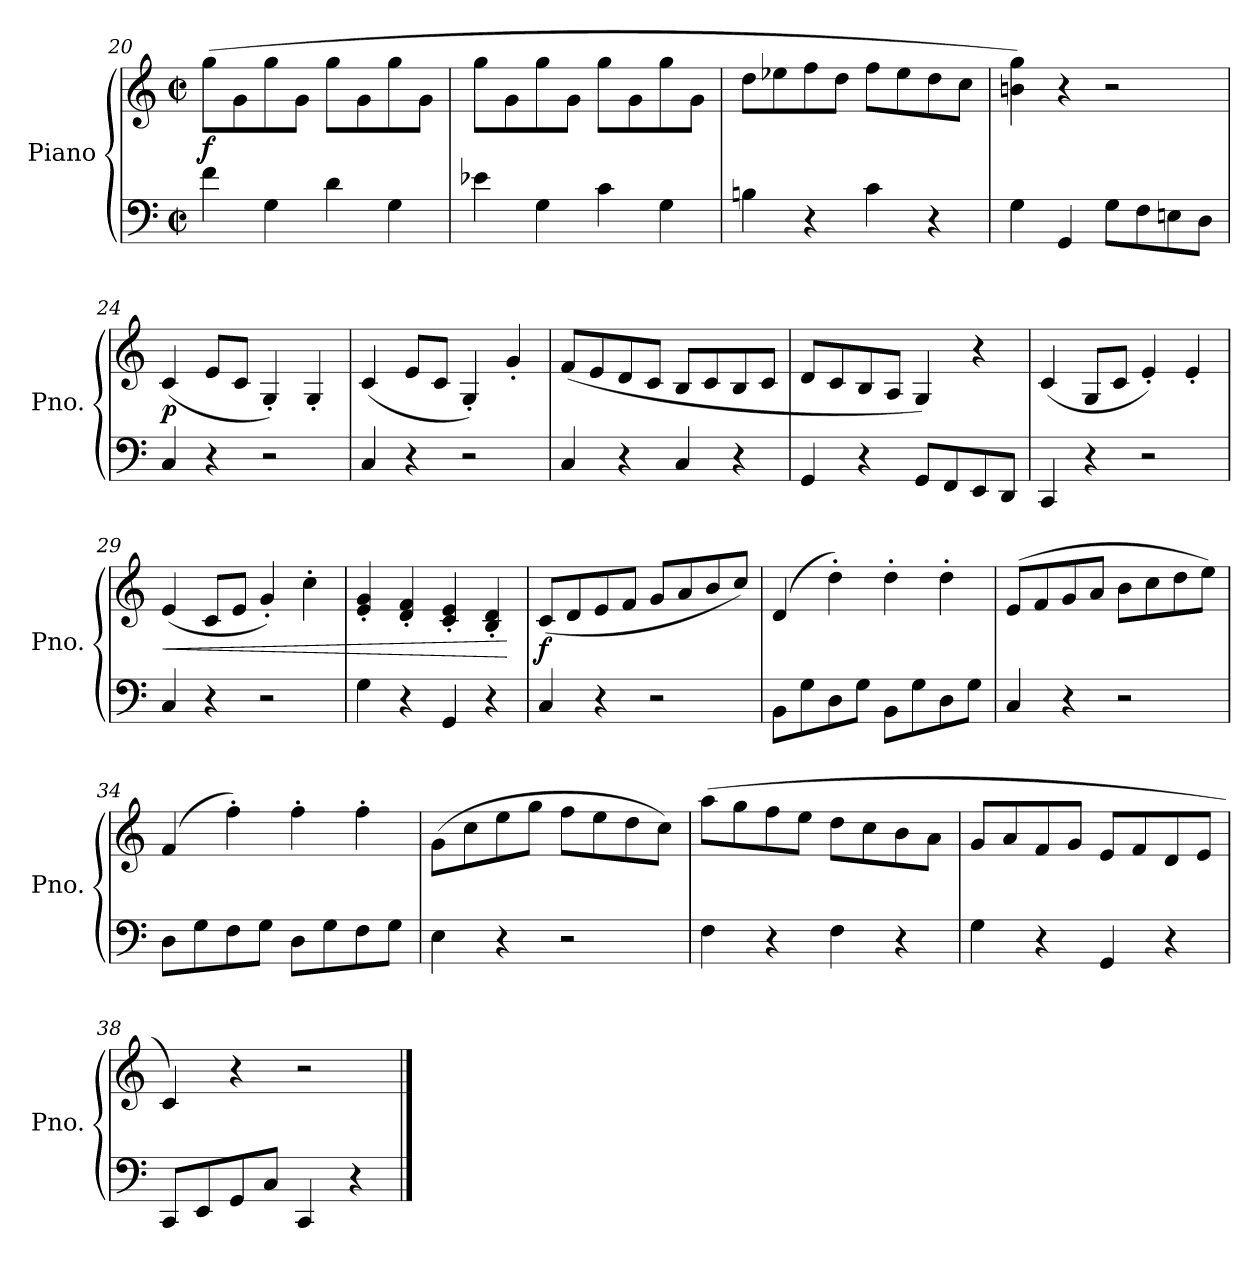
**kern	**kern	**dynam
*part1	*part1	*part1
*staff2	*staff1	*staff1/2
*I"Piano	*	*
*I'Pno.	*	*
*clefF4	*clefG2	*
*k[]	*k[]	*
*M2/2	*M2/2	*
*met(c|)	*met(c|)	*
=20	=20	=20
!	!	!LO:DY:b
4f\	(>8gg\L	f
.	8g\	.
4G\	8gg\	.
.	8g\J	.
4d\	8gg\L	.
.	8g\	.
4G\	8gg\	.
.	8g\J	.
=21	=21	=21
4e-X\	8gg\L	.
.	8g\	.
4G\	8gg\	.
.	8g\J	.
4c\	8gg\L	.
.	8g\	.
4G\	8gg\	.
.	8g\J	.
!!LO:LB:g=z
=22	=22	=22
4Bn\	8dd\L	.
.	8ee-X\	.
4r	8ff\	.
.	8dd\J	.
4c\	8ff\L	.
.	8ee-\	.
4r	8dd\	.
.	8cc\J	.
=23	=23	=23
4G\	4bn\ 4gg\)	.
4GG/	4r	.
8G\L	2r	.
8F\	.	.
8En\	.	.
8D\J	.	.
=24	=24	=24
!	!	!LO:DY:b
4C/	(<4c/	p
4r	8e/L	.
.	8c/J	.
2r	4G'/)	.
.	4G'/	.
=25	=25	=25
4C/	(<4c/	.
4r	8e/L	.
.	8c/J	.
2r	4G'/)	.
.	4g'/	.
=26	=26	=26
4C/	(>8f/L	.
.	8e/	.
4r	8d/	.
.	8c/J	.
4C/	8B/L	.
.	8c/	.
4r	8B/	.
.	8c/J	.
=27	=27	=27
4GG/	8d/L	.
.	8c/	.
4r	8B/	.
.	8A/J	.
8GG/L	4G/)	.
8FF/	.	.
8EE/	4r	.
8DD/J	.	.
!!LO:LB:g=z
=28	=28	=28
4CC/	(<4c/	.
4r	8G/L	.
.	8c/J	.
2r	4e'/)	.
.	4e'/	.
=29	=29	=29
!	!	!LO:HP:b
4C/	(<4e/	<
4r	8c/L	.
.	8e/J	.
2r	4g'/)	.
.	4cc'\	.
=30	=30	=30
4G\	4e/' 4g/'	.
4r	4d/' 4f/'	.
4GG/	4c/' 4e/'	.
4r	4B/' 4d/'	.
.	.	[
=31	=31	=31
!	!	!LO:DY:b
4C/	(<8c/L	f
.	8d/	.
4r	8e/	.
.	8f/J	.
2r	8g/L	.
.	8a/	.
.	8b/	.
.	8cc/J)	.
=32	=32	=32
8BB\L	(>4d/	.
8G\	.	.
8D\	4dd'\)	.
8G\J	.	.
8BB\L	4dd'\	.
8G\	.	.
8D\	4dd'\	.
8G\J	.	.
=33	=33	=33
4C/	(>8e/L	.
.	8f/	.
4r	8g/	.
.	8a/J	.
2r	8b\L	.
.	8cc\	.
.	8dd\	.
.	8ee\J)	.
!!LO:LB:g=z
=34	=34	=34
8D\L	(>4f/	.
8G\	.	.
8F\	4ff'\)	.
8G\J	.	.
8D\L	4ff'\	.
8G\	.	.
8F\	4ff'\	.
8G\J	.	.
=35	=35	=35
4E\	(>8g\L	.
.	8cc\	.
4r	8ee\	.
.	8gg\J	.
2r	8ff\L	.
.	8ee\	.
.	8dd\	.
.	8cc\J)	.
=36	=36	=36
4F\	(>8aa\L	.
.	8gg\	.
4r	8ff\	.
.	8ee\J	.
4F\	8dd\L	.
.	8cc\	.
4r	8b\	.
.	8a\J	.
=37	=37	=37
4G\	8g/L	.
.	8a/	.
4r	8f/	.
.	8g/J	.
4GG/	8e/L	.
.	8f/	.
4r	8d/	.
.	8e/J	.
=38	=38	=38
8CC/L	4c/)	.
8EE/	.	.
8GG/	4r	.
8C/J	.	.
4CC/	2r	.
4r	.	.
==	==	==
*-	*-	*-
